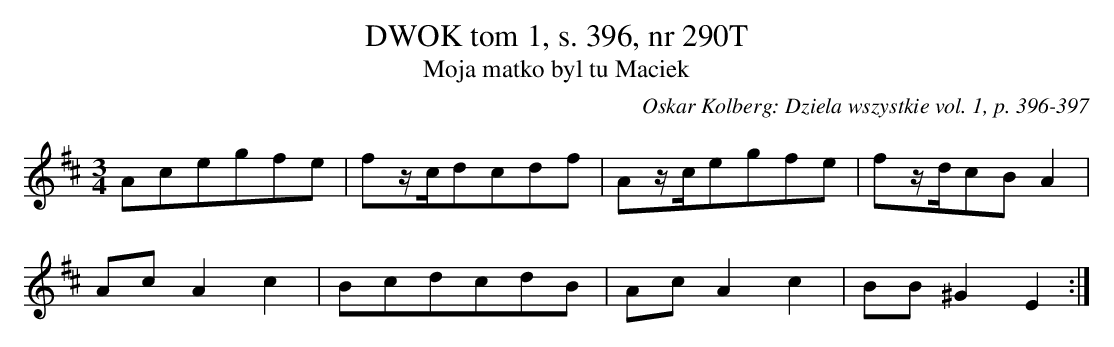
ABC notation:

X:1
T: DWOK tom 1, s. 396, nr 290T
T: Moja matko byl tu Maciek
O: Oskar Kolberg: Dziela wszystkie vol. 1, p. 396-397
M: 3/4
L: 1/16
K: D
A2c2e2g2f2e2 | f2zcd2c2d2f2 | A2zce2g2f2e2 | f2zdc2B2A4 |
A2c2A4c4 | B2c2d2c2d2B2 | A2c2A4c4 | B2B2^G4E4 :|
